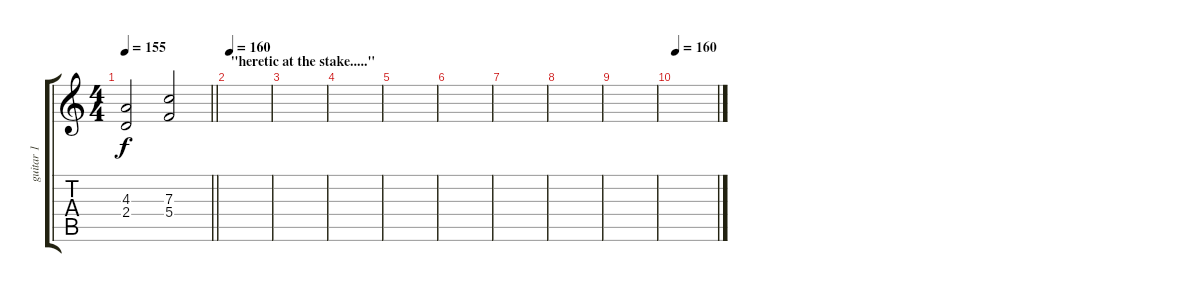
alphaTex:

\track ("guitar 1" "guitar 1") {instrument distortionguitar}
\staff {score tabs}
\tuning (D4 A3 F3 C3 G2 C2) {hide}
\ts (4 4)
\tempo 155
\clef g2
\barLineRight lightlight
\ks c
(4.3{t} 2.4{t}).2{dy f} (7.3 5.4).2 |
\section ("" "\"heretic at the stake.....\"")
\tempo 160
|
|
|
|
|
|
|
|
\tempo 160
